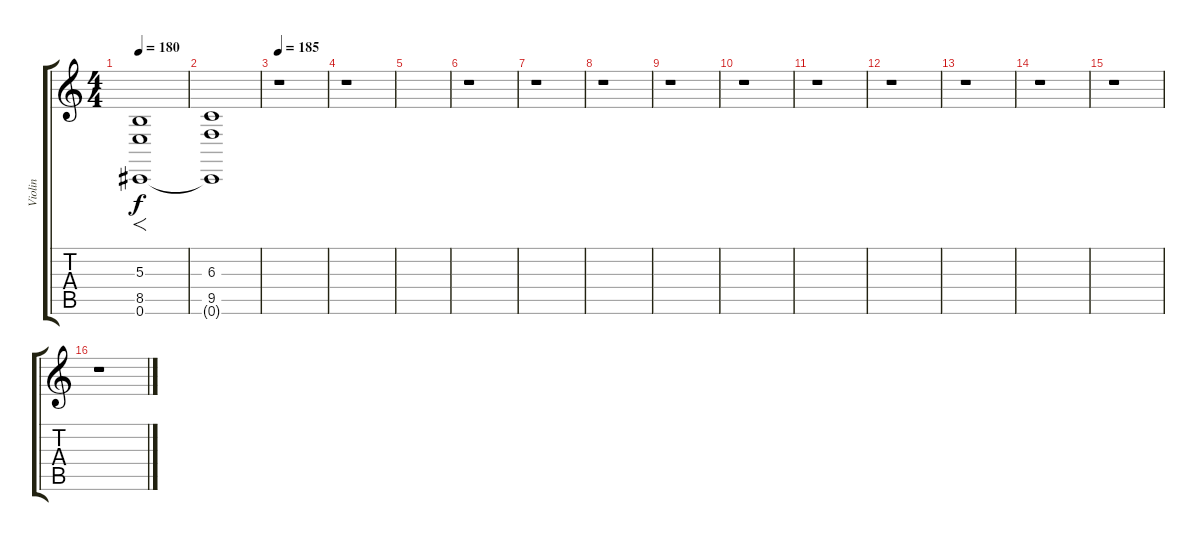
\track ("Violin" "Violin") {instrument violin}
\staff {score tabs}
\tuning (Eb4 Bb3 Gb3 Db3 Ab2 Db2) {hide}
\ts (4 4)
\tempo 180
\tempo 145
\tempo 180
\clef g2
\ks c
(5.3 8.5 0.6).1{f dy f volume 7 instrument violin} |
(6.3 9.5 0.6{t}).1 |
\tempo 185
r.1{volume 13} |
r.1 |
|
r.1 |
r.1 |
r.1 |
r.1 |
r.1 |
r.1 |
r.1 |
r.1 |
r.1 |
r.1 |
r.1
